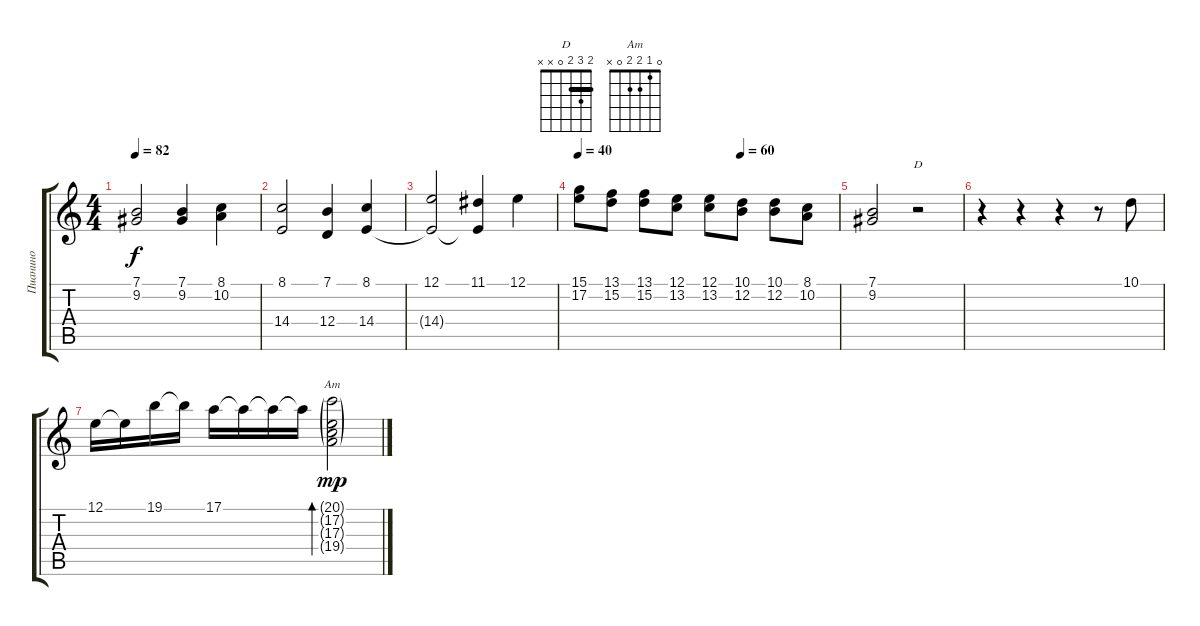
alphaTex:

\track ("Пианино" "Пианино") {instrument acousticgrandpiano}
\staff {score tabs}
\tuning (E4 B3 G3 D3 A2 E2) {hide}
\chord ("D" 2 3 2 0 x x) {barre 2}
\chord ("Am" 0 1 2 2 0 x)
\ts (4 4)
\tempo 82
\clef g2
\ks aminor
(7.1 9.2).2{dy f} (7.1 9.2).4 (8.1 10.2).4 |
(8.1 14.4).2 (7.1 12.4).4 (8.1 14.4).4 |
(12.1 14.4{t}).2 (11.1 14.4{t}).4 12.1.4 |
\tempo 40
\tempo (60 0.625)
(15.1 17.2).8 (13.1 15.2).8 (13.1 15.2).8 (12.1 13.2).8 (12.1 13.2).8 (10.1 12.2).8 (10.1 12.2).8 (8.1 10.2).8 |
(7.1 9.2).2 r.2{ch "D"} |
r.4 r.4 r.4 r.8 10.1.8 |
12.1.16 12.1{t}.16 19.1.16 19.1{t}.16 17.1.16 17.1{t}.16 17.1{t}.16 17.1{t}.16 (20.1{g} 17.2{g} 17.3{g} 19.4{g}).2{bd 240 ch "Am" dy mp}
